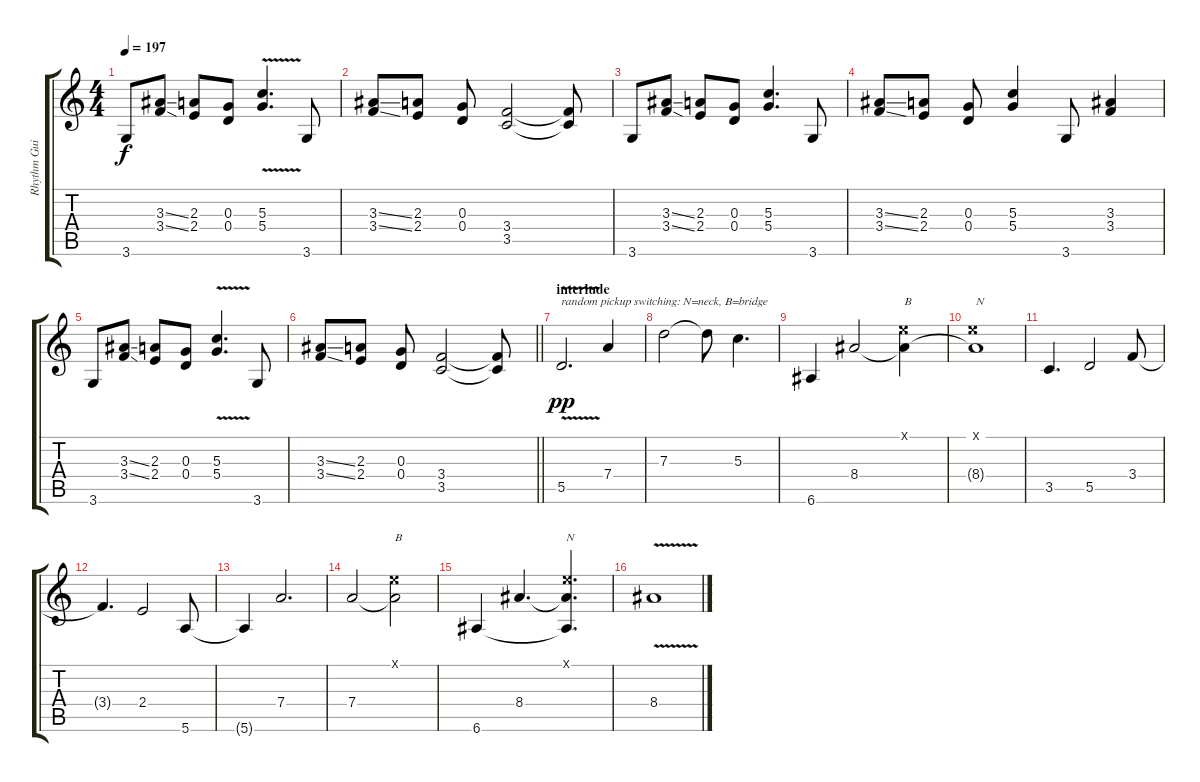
\track ("Rhythm Guitar (Blackmore)" "Rhythm Gui") {instrument distortionguitar}
\staff {score tabs}
\tuning (E4 B3 G3 D3 A2 E2) {hide}
\ts (4 4)
\tempo 197
\clef g2
\ks c
3.6.8{dy f} (3.3{ss} 3.4{ss}).8 (2.3 2.4).8 (0.3 0.4).8 (5.3{v} 5.4{v}).4{d} 3.6.8 |
(3.3{ss} 3.4{ss}).8 (2.3 2.4).8 (0.3 0.4).8 (3.4 3.5).2 (3.4{t} 3.5{t}).8 |
3.6.8 (3.3{ss} 3.4{ss}).8 (2.3 2.4).8 (0.3 0.4).8 (5.3 5.4).4{d} 3.6.8 |
(3.3{ss} 3.4{ss}).8 (2.3 2.4).8 (0.3 0.4).8 (5.3 5.4).4 3.6.8 (3.3 3.4).4 |
3.6.8 (3.3{ss} 3.4{ss}).8 (2.3 2.4).8 (0.3 0.4).8 (5.3{v} 5.4{v}).4{d} 3.6.8 |
\barLineRight lightlight
(3.3{ss} 3.4{ss}).8 (2.3 2.4).8 (0.3 0.4).8 (3.4 3.5).2 (3.4{t} 3.5{t}).8 |
\section ("" "interlude")
5.5{v}.2{d txt "random pickup switching: N=neck, B=bridge" dy pp} 7.4.4 |
7.3.2 7.3{t}.8 5.3.4{d} |
6.6.4 8.4.2 (0.1{x} 8.4{t}).4{txt "B"} |
(0.1{x} 8.4{t}).1{txt "N"} |
3.5.4{d} 5.5.2 3.4.8 |
3.4{t}.4{d} 2.4.2 5.6.8 |
5.6{t}.4 7.4.2{d} |
7.4.2 (0.1{x} 7.4{t}).2{txt "B"} |
6.6.4 8.4.4{d} (0.1{x} 8.4{t} 6.6{t}).4{d txt "N"} |
8.4{v}.1
